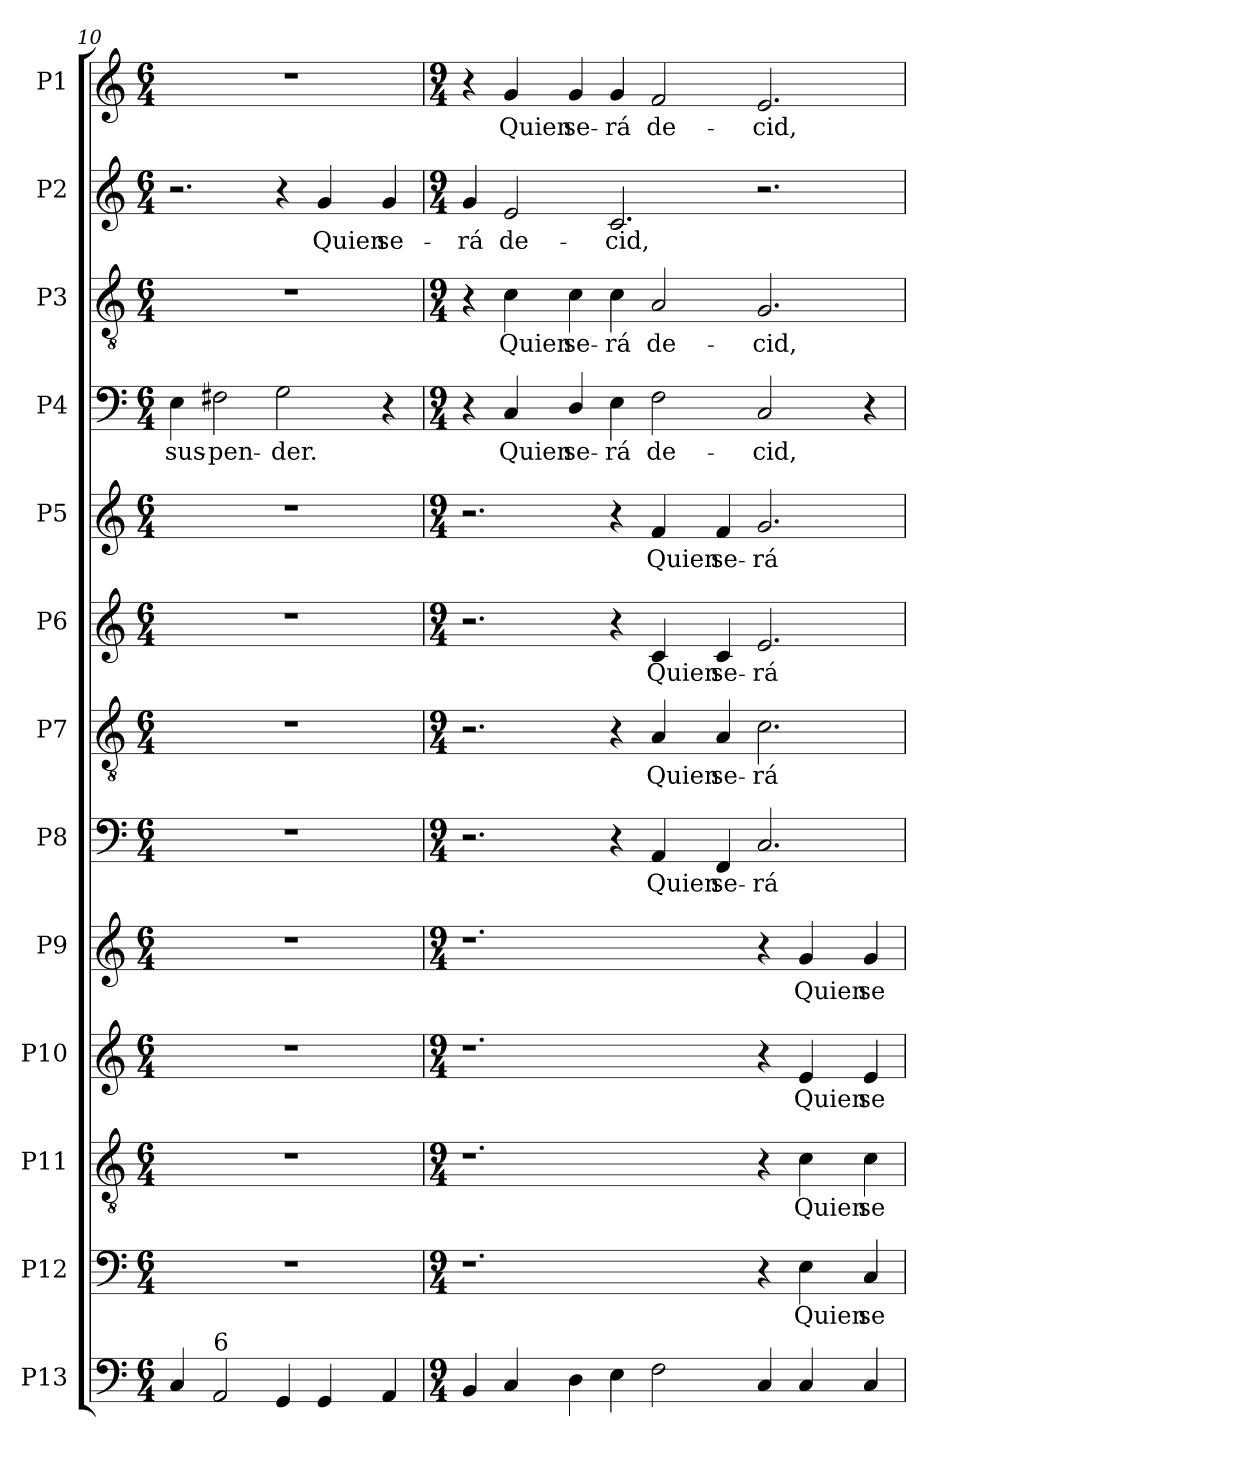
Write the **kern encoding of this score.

**kern	**kern	**text	**kern	**text	**kern	**text	**kern	**text	**kern	**text	**kern	**text	**kern	**text	**kern	**text	**kern	**text	**kern	**text	**kern	**text	**kern	**text
*part13	*part12	*part12	*part11	*part11	*part10	*part10	*part9	*part9	*part8	*part8	*part7	*part7	*part6	*part6	*part5	*part5	*part4	*part4	*part3	*part3	*part2	*part2	*part1	*part1
*staff13	*staff12	*staff12	*staff11	*staff11	*staff10	*staff10	*staff9	*staff9	*staff8	*staff8	*staff7	*staff7	*staff6	*staff6	*staff5	*staff5	*staff4	*staff4	*staff3	*staff3	*staff2	*staff2	*staff1	*staff1
*I"P13	*I"P12	*	*I"P11	*	*I"P10	*	*I"P9	*	*I"P8	*	*I"P7	*	*I"P6	*	*I"P5	*	*I"P4	*	*I"P3	*	*I"P2	*	*I"P1	*
!!LO:PB:g=z
*clefF4	*clefF4	*	*clefGv2	*	*clefG2	*	*clefG2	*	*clefF4	*	*clefGv2	*	*clefG2	*	*clefG2	*	*clefF4	*	*clefGv2	*	*clefG2	*	*clefG2	*
*	*	*	*ITrd7c12	*	*	*	*	*	*	*	*ITrd7c12	*	*	*	*	*	*	*	*ITrd7c12	*	*	*	*	*
*k[]	*k[]	*	*k[]	*	*k[]	*	*k[]	*	*k[]	*	*k[]	*	*k[]	*	*k[]	*	*k[]	*	*k[]	*	*k[]	*	*k[]	*
*C:	*C:	*	*C:	*	*C:	*	*C:	*	*C:	*	*C:	*	*C:	*	*C:	*	*C:	*	*C:	*	*C:	*	*C:	*
*M6/4	*M6/4	*	*M6/4	*	*M6/4	*	*M6/4	*	*M6/4	*	*M6/4	*	*M6/4	*	*M6/4	*	*M6/4	*	*M6/4	*	*M6/4	*	*M6/4	*
=10	=10	=10	=10	=10	=10	=10	=10	=10	=10	=10	=10	=10	=10	=10	=10	=10	=10	=10	=10	=10	=10	=10	=10	=10
!	!LO:N:vis=1	!	!LO:N:vis=1	!	!LO:N:vis=1	!	!LO:N:vis=1	!	!LO:N:vis=1	!	!LO:N:vis=1	!	!LO:N:vis=1	!	!LO:N:vis=1	!	!	!	!	!	!	!	!	!
!	!	!	!	!	!	!	!	!	!	!	!	!	!	!	!	!	!	!LO:LY:b:color=#000000	!LO:N:vis=1	!	!	!	!LO:N:vis=1	!
4Ci/	1.r	.	1.r	.	1.r	.	1.r	.	1.r	.	1.r	.	1.r	.	1.r	.	4Ei\	sus-	1.r	.	2.r	.	1.r	.
!LO:TX:a:t=6	!	!	!	!	!	!	!	!	!	!	!	!	!	!	!	!	!	!	!	!	!	!	!	!
!	!	!	!	!	!	!	!	!	!	!	!	!	!	!	!	!	!	!LO:LY:b:color=#000000	!	!	!	!	!	!
2AAi/	.	.	.	.	.	.	.	.	.	.	.	.	.	.	.	.	2F#Xi\	-pen-	.	.	.	.	.	.
!	!	!	!	!	!	!	!	!	!	!	!	!	!	!	!	!	!	!LO:LY:b:color=#000000	!	!	!	!	!	!
4GGi/	.	.	.	.	.	.	.	.	.	.	.	.	.	.	.	.	2Gi\	-der.	.	.	4r	.	.	.
!	!	!	!	!	!	!	!	!	!	!	!	!	!	!	!	!	!	!	!	!	!	!LO:LY:b:color=#000000	!	!
4GGi/	.	.	.	.	.	.	.	.	.	.	.	.	.	.	.	.	.	.	.	.	4gi/	Quien	.	.
!	!	!	!	!	!	!	!	!	!	!	!	!	!	!	!	!	!	!	!	!	!	!LO:LY:b:color=#000000	!	!
4AAi/	.	.	.	.	.	.	.	.	.	.	.	.	.	.	.	.	4r	.	.	.	4gi/	se-	.	.
=11	=11	=11	=11	=11	=11	=11	=11	=11	=11	=11	=11	=11	=11	=11	=11	=11	=11	=11	=11	=11	=11	=11	=11	=11
*M9/4	*M9/4	*	*M9/4	*	*M9/4	*	*M9/4	*	*M9/4	*	*M9/4	*	*M9/4	*	*M9/4	*	*M9/4	*	*M9/4	*	*M9/4	*	*M9/4	*
!	!	!	!	!	!	!	!	!	!	!	!	!	!	!	!	!	!	!	!	!	!	!LO:LY:b:color=#000000	!	!
4BBi/	1.r	.	1.r	.	1.r	.	1.r	.	2.r	.	2.r	.	2.r	.	2.r	.	4r	.	4r	.	4gi/	-rá	4r	.
!	!	!	!	!	!	!	!	!	!	!	!	!	!	!	!	!	!	!LO:LY:b:color=#000000	!	!	!	!	!	!
!	!	!	!	!	!	!	!	!	!	!	!	!	!	!	!	!	!	!	!	!LO:LY:b:color=#000000	!	!	!	!
!	!	!	!	!	!	!	!	!	!	!	!	!	!	!	!	!	!	!	!	!	!	!LO:LY:b:color=#000000	!	!
!	!	!	!	!	!	!	!	!	!	!	!	!	!	!	!	!	!	!	!	!	!	!	!	!LO:LY:b:color=#000000
4Ci/	.	.	.	.	.	.	.	.	.	.	.	.	.	.	.	.	4Ci/	Quien	4Ci\	Quien	2ei/	de-	4gi/	Quien
!	!	!	!	!	!	!	!	!	!	!	!	!	!	!	!	!	!	!LO:LY:b:color=#000000	!	!	!	!	!	!
!	!	!	!	!	!	!	!	!	!	!	!	!	!	!	!	!	!	!	!	!LO:LY:b:color=#000000	!	!	!	!
!	!	!	!	!	!	!	!	!	!	!	!	!	!	!	!	!	!	!	!	!	!	!	!	!LO:LY:b:color=#000000
4Di\	.	.	.	.	.	.	.	.	.	.	.	.	.	.	.	.	4Di/	se-	4Ci\	se-	.	.	4gi/	se-
!	!	!	!	!	!	!	!	!	!	!	!	!	!	!	!	!	!	!LO:LY:b:color=#000000	!	!	!	!	!	!
!	!	!	!	!	!	!	!	!	!	!	!	!	!	!	!	!	!	!	!	!LO:LY:b:color=#000000	!	!	!	!
!	!	!	!	!	!	!	!	!	!	!	!	!	!	!	!	!	!	!	!	!	!	!LO:LY:b:color=#000000	!	!
!	!	!	!	!	!	!	!	!	!	!	!	!	!	!	!	!	!	!	!	!	!	!	!	!LO:LY:b:color=#000000
4Ei\	.	.	.	.	.	.	.	.	4r	.	4r	.	4r	.	4r	.	4Ei\	-rá	4Ci\	-rá	2.ci/	-cid,	4gi/	-rá
!	!	!	!	!	!	!	!	!	!	!LO:LY:b:color=#000000	!	!	!	!	!	!	!	!	!	!	!	!	!	!
!	!	!	!	!	!	!	!	!	!	!	!	!LO:LY:b:color=#000000	!	!	!	!	!	!	!	!	!	!	!	!
!	!	!	!	!	!	!	!	!	!	!	!	!	!	!LO:LY:b:color=#000000	!	!	!	!	!	!	!	!	!	!
!	!	!	!	!	!	!	!	!	!	!	!	!	!	!	!	!LO:LY:b:color=#000000	!	!	!	!	!	!	!	!
!	!	!	!	!	!	!	!	!	!	!	!	!	!	!	!	!	!	!LO:LY:b:color=#000000	!	!	!	!	!	!
!	!	!	!	!	!	!	!	!	!	!	!	!	!	!	!	!	!	!	!	!LO:LY:b:color=#000000	!	!	!	!
!	!	!	!	!	!	!	!	!	!	!	!	!	!	!	!	!	!	!	!	!	!	!	!	!LO:LY:b:color=#000000
2Fi\	.	.	.	.	.	.	.	.	4AAi/	Quien	4AAi/	Quien	4ci/	Quien	4fi/	Quien	2Fi\	de-	2AAi/	de-	.	.	2fi/	de-
!	!	!	!	!	!	!	!	!	!	!LO:LY:b:color=#000000	!	!	!	!	!	!	!	!	!	!	!	!	!	!
!	!	!	!	!	!	!	!	!	!	!	!	!LO:LY:b:color=#000000	!	!	!	!	!	!	!	!	!	!	!	!
!	!	!	!	!	!	!	!	!	!	!	!	!	!	!LO:LY:b:color=#000000	!	!	!	!	!	!	!	!	!	!
!	!	!	!	!	!	!	!	!	!	!	!	!	!	!	!	!LO:LY:b:color=#000000	!	!	!	!	!	!	!	!
.	.	.	.	.	.	.	.	.	4FFi/	se-	4AAi/	se-	4ci/	se-	4fi/	se-	.	.	.	.	.	.	.	.
!	!	!	!	!	!	!	!	!	!	!LO:LY:b:color=#000000	!	!	!	!	!	!	!	!	!	!	!	!	!	!
!	!	!	!	!	!	!	!	!	!	!	!	!LO:LY:b:color=#000000	!	!	!	!	!	!	!	!	!	!	!	!
!	!	!	!	!	!	!	!	!	!	!	!	!	!	!LO:LY:b:color=#000000	!	!	!	!	!	!	!	!	!	!
!	!	!	!	!	!	!	!	!	!	!	!	!	!	!	!	!LO:LY:b:color=#000000	!	!	!	!	!	!	!	!
!	!	!	!	!	!	!	!	!	!	!	!	!	!	!	!	!	!	!LO:LY:b:color=#000000	!	!	!	!	!	!
!	!	!	!	!	!	!	!	!	!	!	!	!	!	!	!	!	!	!	!	!LO:LY:b:color=#000000	!	!	!	!
!	!	!	!	!	!	!	!	!	!	!	!	!	!	!	!	!	!	!	!	!	!	!	!	!LO:LY:b:color=#000000
4Ci/	4r	.	4r	.	4r	.	4r	.	2.Ci/	-rá	2.Ci\	-rá	2.ei/	-rá	2.gi/	-rá	2Ci/	-cid,	2.GGi/	-cid,	2.r	.	2.ei/	-cid,
!	!	!LO:LY:b:color=#000000	!	!	!	!	!	!	!	!	!	!	!	!	!	!	!	!	!	!	!	!	!	!
!	!	!	!	!LO:LY:b:color=#000000	!	!	!	!	!	!	!	!	!	!	!	!	!	!	!	!	!	!	!	!
!	!	!	!	!	!	!LO:LY:b:color=#000000	!	!	!	!	!	!	!	!	!	!	!	!	!	!	!	!	!	!
!	!	!	!	!	!	!	!	!LO:LY:b:color=#000000	!	!	!	!	!	!	!	!	!	!	!	!	!	!	!	!
4Ci/	4Ei\	Quien	4Ci\	Quien	4ei/	Quien	4gi/	Quien	.	.	.	.	.	.	.	.	.	.	.	.	.	.	.	.
!	!	!LO:LY:b:color=#000000	!	!	!	!	!	!	!	!	!	!	!	!	!	!	!	!	!	!	!	!	!	!
!	!	!	!	!LO:LY:b:color=#000000	!	!	!	!	!	!	!	!	!	!	!	!	!	!	!	!	!	!	!	!
!	!	!	!	!	!	!LO:LY:b:color=#000000	!	!	!	!	!	!	!	!	!	!	!	!	!	!	!	!	!	!
!	!	!	!	!	!	!	!	!LO:LY:b:color=#000000	!	!	!	!	!	!	!	!	!	!	!	!	!	!	!	!
4Ci/	4Ci/	se-	4Ci\	se-	4ei/	se-	4gi/	se-	.	.	.	.	.	.	.	.	4r	.	.	.	.	.	.	.
=	=	=	=	=	=	=	=	=	=	=	=	=	=	=	=	=	=	=	=	=	=	=	=	=
*-	*-	*-	*-	*-	*-	*-	*-	*-	*-	*-	*-	*-	*-	*-	*-	*-	*-	*-	*-	*-	*-	*-	*-	*-
